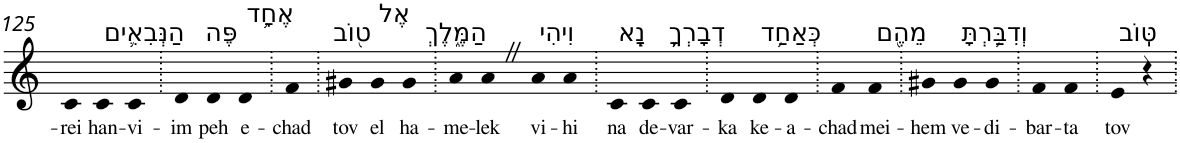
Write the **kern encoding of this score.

**kern	**text
*part1	*part1
*staff1	*staff1
*I"Piano	*
*I'Pno	*
!!LO:PB:g=z
*clefG2	*
*k[]	*
=125	=125
!	!LO:LY:b
4c	-rei
!LO:TX:a:t=הַנְּבִאִ֛ים	!
!	!LO:LY:b
4c	han-
!	!LO:LY:b
4c	-vi-
=126.	=126.
!	!LO:LY:b
4d	-im
!LO:TX:a:t=פֶּה	!
!	!LO:LY:b
4d	peh
!LO:TX:a:t=אֶחָ֥ד	!
!	!LO:LY:b
4d	e-
=127.	=127.
!	!LO:LY:b
4f	-chad
=128.	=128.
!LO:TX:a:t=ט֖וֹב	!
!	!LO:LY:b
4g#X	tov
!LO:TX:a:t=אֶל	!
!	!LO:LY:b
4g#	el
!LO:TX:a:t=הַמֶּ֑לֶךְ	!
!	!LO:LY:b
4g#	ha-
=129.	=129.
!	!LO:LY:b
4a	-me-
!	!LO:LY:b
4aZ	-lek
!LO:TX:a:t=וִיהִי	!
!	!LO:LY:b
4a	vi-
!	!LO:LY:b
4a	-hi
=130.	=130.
!LO:TX:a:t=נָ֧א	!
!	!LO:LY:b
4c	na
!LO:TX:a:t=דְבָרְךָ֛	!
!	!LO:LY:b
4c	de-
!	!LO:LY:b
4c	-var-
=131.	=131.
!	!LO:LY:b
4d	-ka
!LO:TX:a:t=כְּאַחַ֥ד	!
!	!LO:LY:b
4d	ke-
!	!LO:LY:b
4d	-a-
=132.	=132.
!	!LO:LY:b
4f	-chad
!LO:TX:a:t=מֵהֶ֖ם	!
!	!LO:LY:b
4f	mei-
=133.	=133.
!	!LO:LY:b
4g#X	-hem
!LO:TX:a:t=וְדִבַּ֥רְתָּ	!
!	!LO:LY:b
4g#	ve-
!	!LO:LY:b
4g#	-di-
=134.	=134.
!	!LO:LY:b
4f	-bar-
!	!LO:LY:b
4f	-ta
=135.	=135.
!LO:TX:a:t=טּֽוֹב	!
!	!LO:LY:b
4e	tov
4r	.
=.	=.
*-	*-
